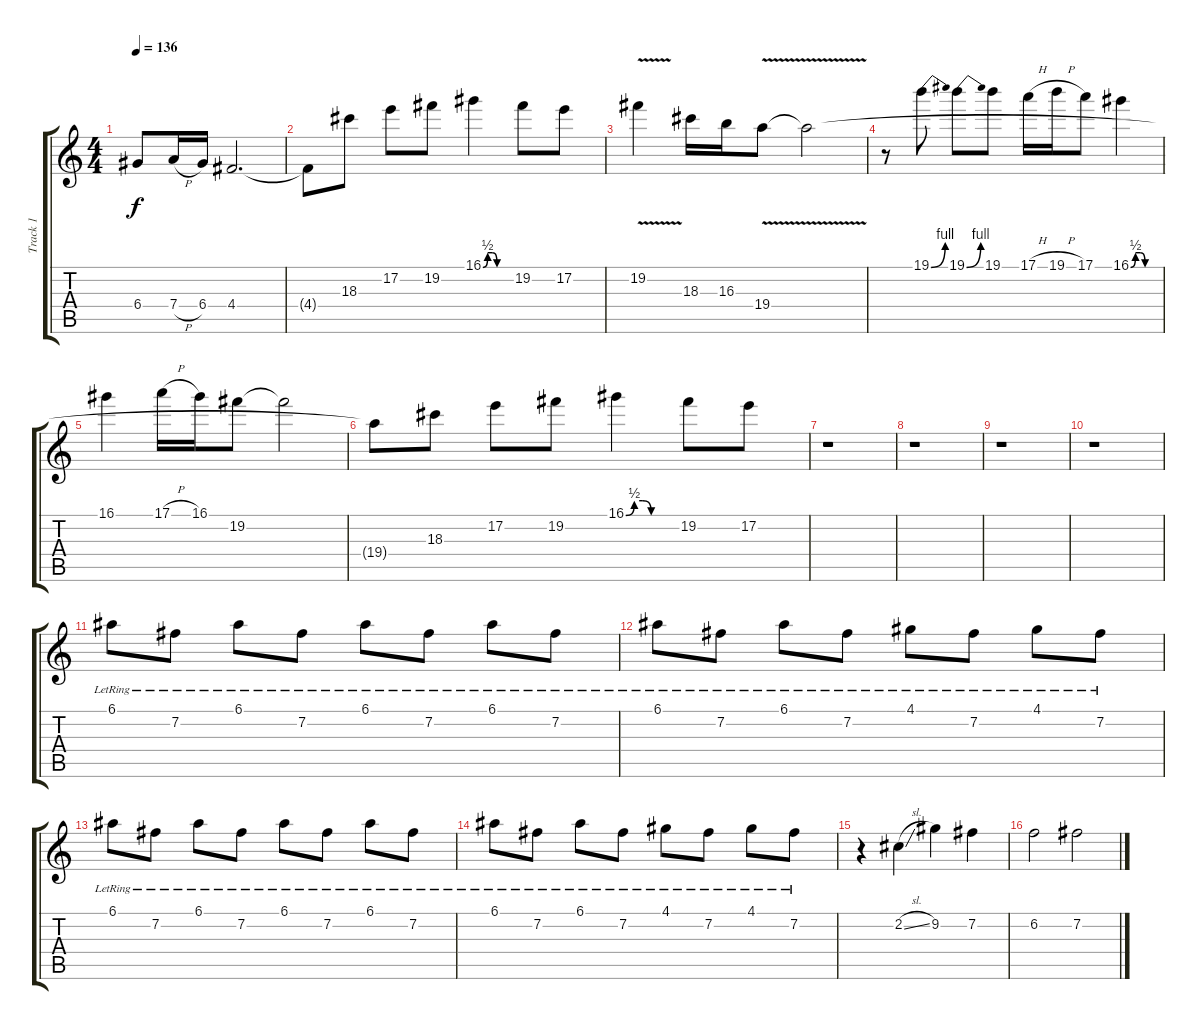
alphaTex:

\track ("Track 1" "Track 1") {instrument overdrivenguitar}
\staff {score tabs}
\tuning (E4 B3 G3 D3 A2 E2) {hide}
\ts (4 4)
\tempo 136
\clef g2
\ks c
6.4{t}.8{dy f} 7.4{h}.16 6.4.16 4.4.2{d} |
4.4{t}.8 18.3.8 17.2.8 19.2.8 16.1{be (custom 0 0 10 2 20 2 30 0 60 0)}.4 19.2.8 17.2.8 |
19.2{v}.4 18.3.16 16.3.16 19.4{v}.8 19.4{t}.2 |
r.8 19.1{be (bend 0 0 60 4)}.8 19.1{be (bend 0 0 60 4)}.8 19.1.8 17.1{h}.16 19.1{h}.16 17.1.8 16.1{be (custom 0 0 10 2 20 2 30 0 60 0)}.4 |
16.1.4 17.1{h}.16 16.1.16 19.2.8 19.2{t}.2 |
19.4{t}.8 18.3.8 17.2.8 19.2.8 16.1{be (custom 0 0 10 2 20 2 30 0 60 0)}.4 19.2.8 17.2.8 |
r.1 |
r.1 |
r.1 |
r.1 |
6.1{lr}.8 7.2{lr}.8 6.1{lr}.8 7.2{lr}.8 6.1{lr}.8 7.2{lr}.8 6.1{lr}.8 7.2{lr}.8 |
6.1{lr}.8 7.2{lr}.8 6.1{lr}.8 7.2{lr}.8 4.1{lr}.8 7.2{lr}.8 4.1{lr}.8 7.2{lr}.8 |
6.1{lr}.8 7.2{lr}.8 6.1{lr}.8 7.2{lr}.8 6.1{lr}.8 7.2{lr}.8 6.1{lr}.8 7.2{lr}.8 |
6.1{lr}.8 7.2{lr}.8 6.1{lr}.8 7.2{lr}.8 4.1{lr}.8 7.2{lr}.8 4.1{lr}.8 7.2{lr}.8 |
r.4 2.2{sl}.4 9.2.4 7.2.4 |
6.2.2 7.2.2
